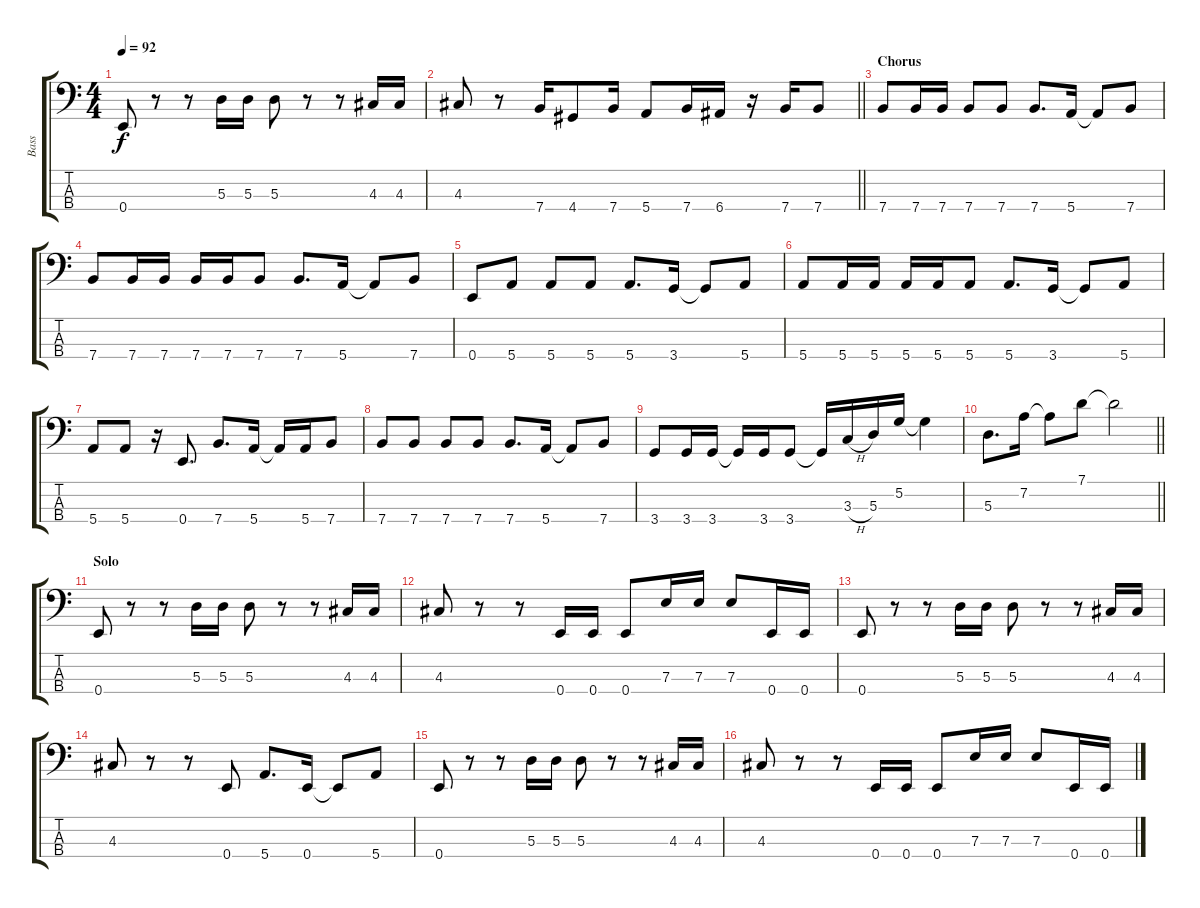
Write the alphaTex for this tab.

\track ("Bass" "Bass") {instrument electricbassfinger}
\staff {score tabs}
\tuning (G2 D2 A1 E1) {hide}
\ts (4 4)
\tempo 92
\clef f4
\ks c
0.4.8{dy f} r.8 r.8 5.3.16 5.3.16 5.3.8 r.8 r.8 4.3.16 4.3.16 |
\barLineRight lightlight
4.3.8 r.8 7.4.16 4.4.8 7.4.16 5.4.8 7.4.16 6.4.16 r.16 7.4.16 7.4.8 |
\section ("" "Chorus")
7.4.8 7.4.16 7.4.16 7.4.8 7.4.8 7.4.8{d} 5.4.16 5.4{t}.8 7.4.8 |
7.4.8 7.4.16 7.4.16 7.4.16 7.4.16 7.4.8 7.4.8{d} 5.4.16 5.4{t}.8 7.4.8 |
0.4.8 5.4.8 5.4.8 5.4.8 5.4.8{d} 3.4.16 3.4{t}.8 5.4.8 |
5.4.8 5.4.16 5.4.16 5.4.16 5.4.16 5.4.8 5.4.8{d} 3.4.16 3.4{t}.8 5.4.8 |
5.4.8 5.4.8 r.16 0.4.8{d} 7.4.8{d} 5.4.16 5.4{t}.16 5.4.16 7.4.8 |
7.4.8 7.4.8 7.4.8 7.4.8 7.4.8{d} 5.4.16 5.4{t}.8 7.4.8 |
3.4.8 3.4.16 3.4.16 3.4{t}.16 3.4.16 3.4.8 3.4{t}.16 3.3{h}.16 5.3.16 5.2.16 5.2{t}.4 |
\barLineRight lightlight
5.3.8{d} 7.2.16 7.2{t}.8 7.1.8 7.1{t}.2 |
\section ("" "Solo")
0.4.8 r.8 r.8 5.3.16 5.3.16 5.3.8 r.8 r.8 4.3.16 4.3.16 |
4.3.8 r.8 r.8 0.4.16 0.4.16 0.4.8 7.3.16 7.3.16 7.3.8 0.4.16 0.4.16 |
0.4.8 r.8 r.8 5.3.16 5.3.16 5.3.8 r.8 r.8 4.3.16 4.3.16 |
4.3.8 r.8 r.8 0.4.8 5.4.8{d} 0.4.16 0.4{t}.8 5.4.8 |
0.4.8 r.8 r.8 5.3.16 5.3.16 5.3.8 r.8 r.8 4.3.16 4.3.16 |
4.3.8 r.8 r.8 0.4.16 0.4.16 0.4.8 7.3.16 7.3.16 7.3.8 0.4.16 0.4.16
